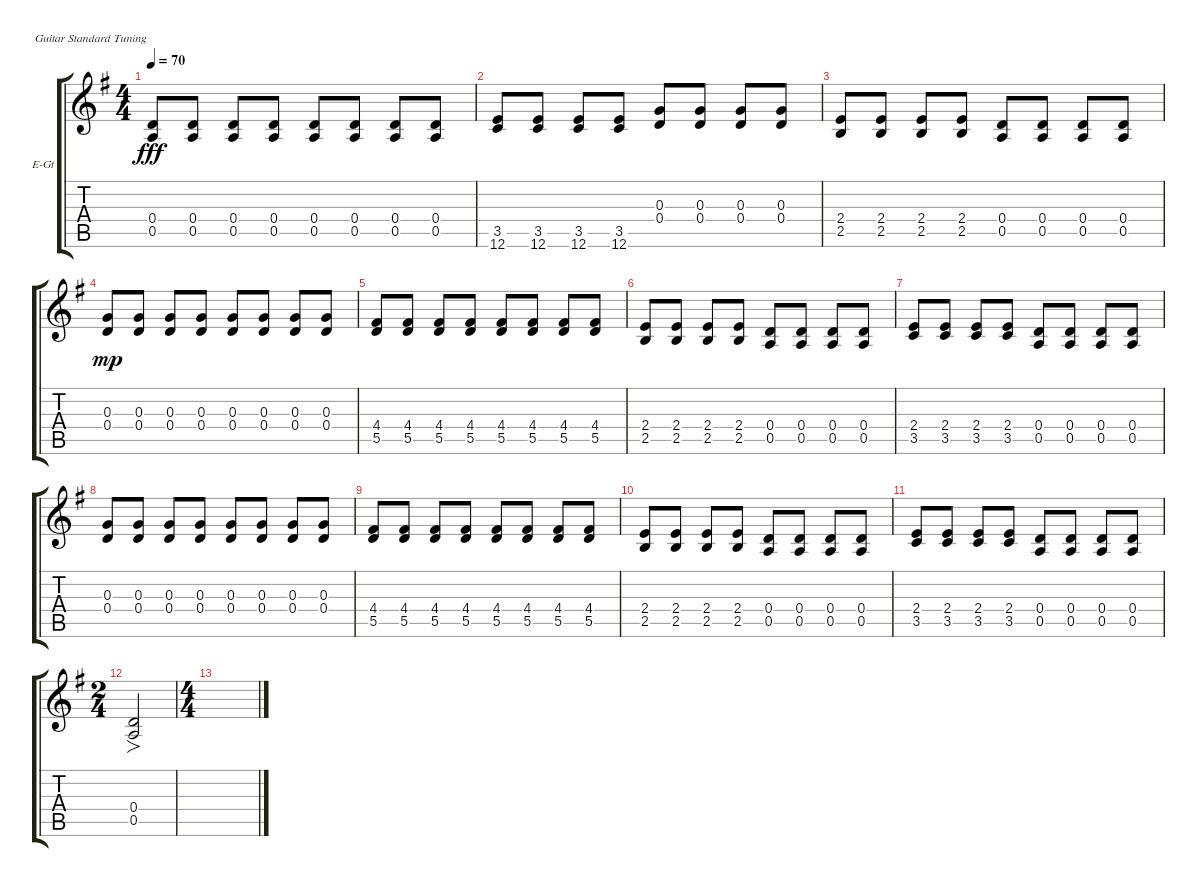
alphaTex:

\defaultSystemsLayout 4
\bracketExtendMode groupsimilarinstruments
\firstSystemTrackNameOrientation horizontal
\otherSystemsTrackNameOrientation horizontal
\track ("RG" "E-Gt") {instrument distortionguitar}
\staff {score tabs}
\tuning (E4 B3 G3 D3 A2 E2)
\ts (4 4)
\tempo 70
\clef g2
\ks eminor
(0.4 0.5).8{dy fff} (0.4 0.5).8 (0.4 0.5).8 (0.4 0.5).8 (0.4 0.5).8 (0.4 0.5).8 (0.4 0.5).8 (0.4 0.5).8 |
(3.5 12.6).8 (3.5 12.6).8 (3.5 12.6).8 (3.5 12.6).8 (0.4 0.3).8 (0.3 0.4).8 (0.3 0.4).8 (0.3 0.4).8 |
(2.4 2.5).8 (2.4 2.5).8 (2.4 2.5).8 (2.4 2.5).8 (0.4 0.5).8 (0.5 0.4).8 (0.5 0.4).8 (0.5 0.4).8 |
(0.3 0.4).8{dy mp} (0.3 0.4).8 (0.3 0.4).8 (0.3 0.4).8 (0.3 0.4).8 (0.3 0.4).8 (0.3 0.4).8 (0.3 0.4).8 |
(4.4 5.5).8 (5.5 4.4).8 (5.5 4.4).8 (5.5 4.4).8 (5.5 4.4).8 (5.5 4.4).8 (5.5 4.4).8 (5.5 4.4).8 |
(2.5 2.4).8 (2.4 2.5).8 (2.4 2.5).8 (2.4 2.5).8 (0.4 0.5).8 (0.5 0.4).8 (0.5 0.4).8 (0.5 0.4).8 |
(3.5 2.4).8 (3.5 2.4).8 (3.5 2.4).8 (3.5 2.4).8 (0.4 0.5).8 (0.4 0.5).8 (0.4 0.5).8 (0.4 0.5).8 |
(0.3 0.4).8 (0.3 0.4).8 (0.3 0.4).8 (0.3 0.4).8 (0.3 0.4).8 (0.3 0.4).8 (0.3 0.4).8 (0.3 0.4).8 |
(4.4 5.5).8 (5.5 4.4).8 (5.5 4.4).8 (5.5 4.4).8 (5.5 4.4).8 (5.5 4.4).8 (5.5 4.4).8 (5.5 4.4).8 |
(2.5 2.4).8 (2.4 2.5).8 (2.4 2.5).8 (2.4 2.5).8 (0.4 0.5).8 (0.5 0.4).8 (0.5 0.4).8 (0.5 0.4).8 |
(3.5 2.4).8 (3.5 2.4).8 (3.5 2.4).8 (3.5 2.4).8 (0.4 0.5).8 (0.4 0.5).8 (0.4 0.5).8 (0.4 0.5).8 |
\ts (2 4)
(0.4 0.5).2{fo} |
\ts (4 4)
